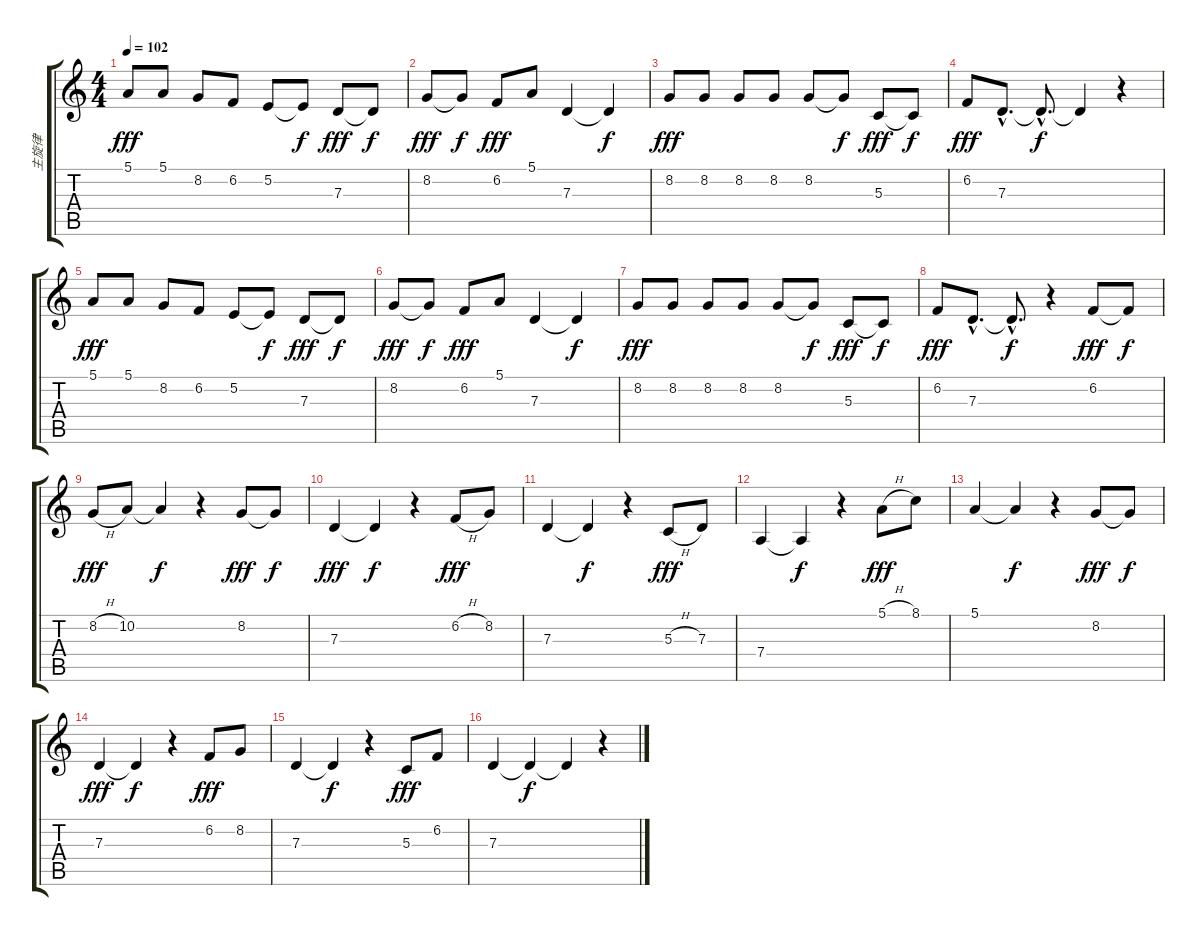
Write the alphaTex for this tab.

\track ("主旋律" "主旋律") {instrument lead6voice}
\staff {score tabs}
\tuning (E4 B3 G3 D3 A2 E2) {hide}
\ts (4 4)
\tempo 102
\clef g2
\ks c
5.1.8{dy fff} 5.1.8 8.2.8 6.2.8 5.2.8 5.2{t}.8{dy f} 7.3.8{dy fff} 7.3{t}.8{dy f} |
8.2.8{dy fff} 8.2{t}.8{dy f} 6.2.8{dy fff} 5.1.8 7.3.4 7.3{t}.4{dy f} |
8.2.8{dy fff} 8.2.8 8.2.8 8.2.8 8.2.8 8.2{t}.8{dy f} 5.3.8{dy fff} 5.3{t}.8{dy f} |
6.2.8{dy fff} 7.3{hac}.8{d} 7.3{hac t}.8{d dy f} 7.3{t}.4 r.4 |
5.1.8{dy fff} 5.1.8 8.2.8 6.2.8 5.2.8 5.2{t}.8{dy f} 7.3.8{dy fff} 7.3{t}.8{dy f} |
8.2.8{dy fff} 8.2{t}.8{dy f} 6.2.8{dy fff} 5.1.8 7.3.4 7.3{t}.4{dy f} |
8.2.8{dy fff} 8.2.8 8.2.8 8.2.8 8.2.8 8.2{t}.8{dy f} 5.3.8{dy fff} 5.3{t}.8{dy f} |
6.2.8{dy fff} 7.3{hac}.8{d} 7.3{hac t}.8{d dy f} r.4 6.2.8{dy fff} 6.2{t}.8{dy f} |
8.2{h}.8{dy fff} 10.2.8 10.2{t}.4{dy f} r.4 8.2.8{dy fff} 8.2{t}.8{dy f} |
7.3.4{dy fff} 7.3{t}.4{dy f} r.4 6.2{h}.8{dy fff} 8.2.8 |
7.3.4 7.3{t}.4{dy f} r.4 5.3{h}.8{dy fff} 7.3.8 |
7.4.4 7.4{t}.4{dy f} r.4 5.1{h}.8{dy fff} 8.1.8 |
5.1.4 5.1{t}.4{dy f} r.4 8.2.8{dy fff} 8.2{t}.8{dy f} |
7.3.4{dy fff} 7.3{t}.4{dy f} r.4 6.2.8{dy fff} 8.2.8 |
7.3.4 7.3{t}.4{dy f} r.4 5.3.8{dy fff} 6.2.8 |
7.3.4 7.3{t}.4{dy f} 7.3{t}.4 r.4
